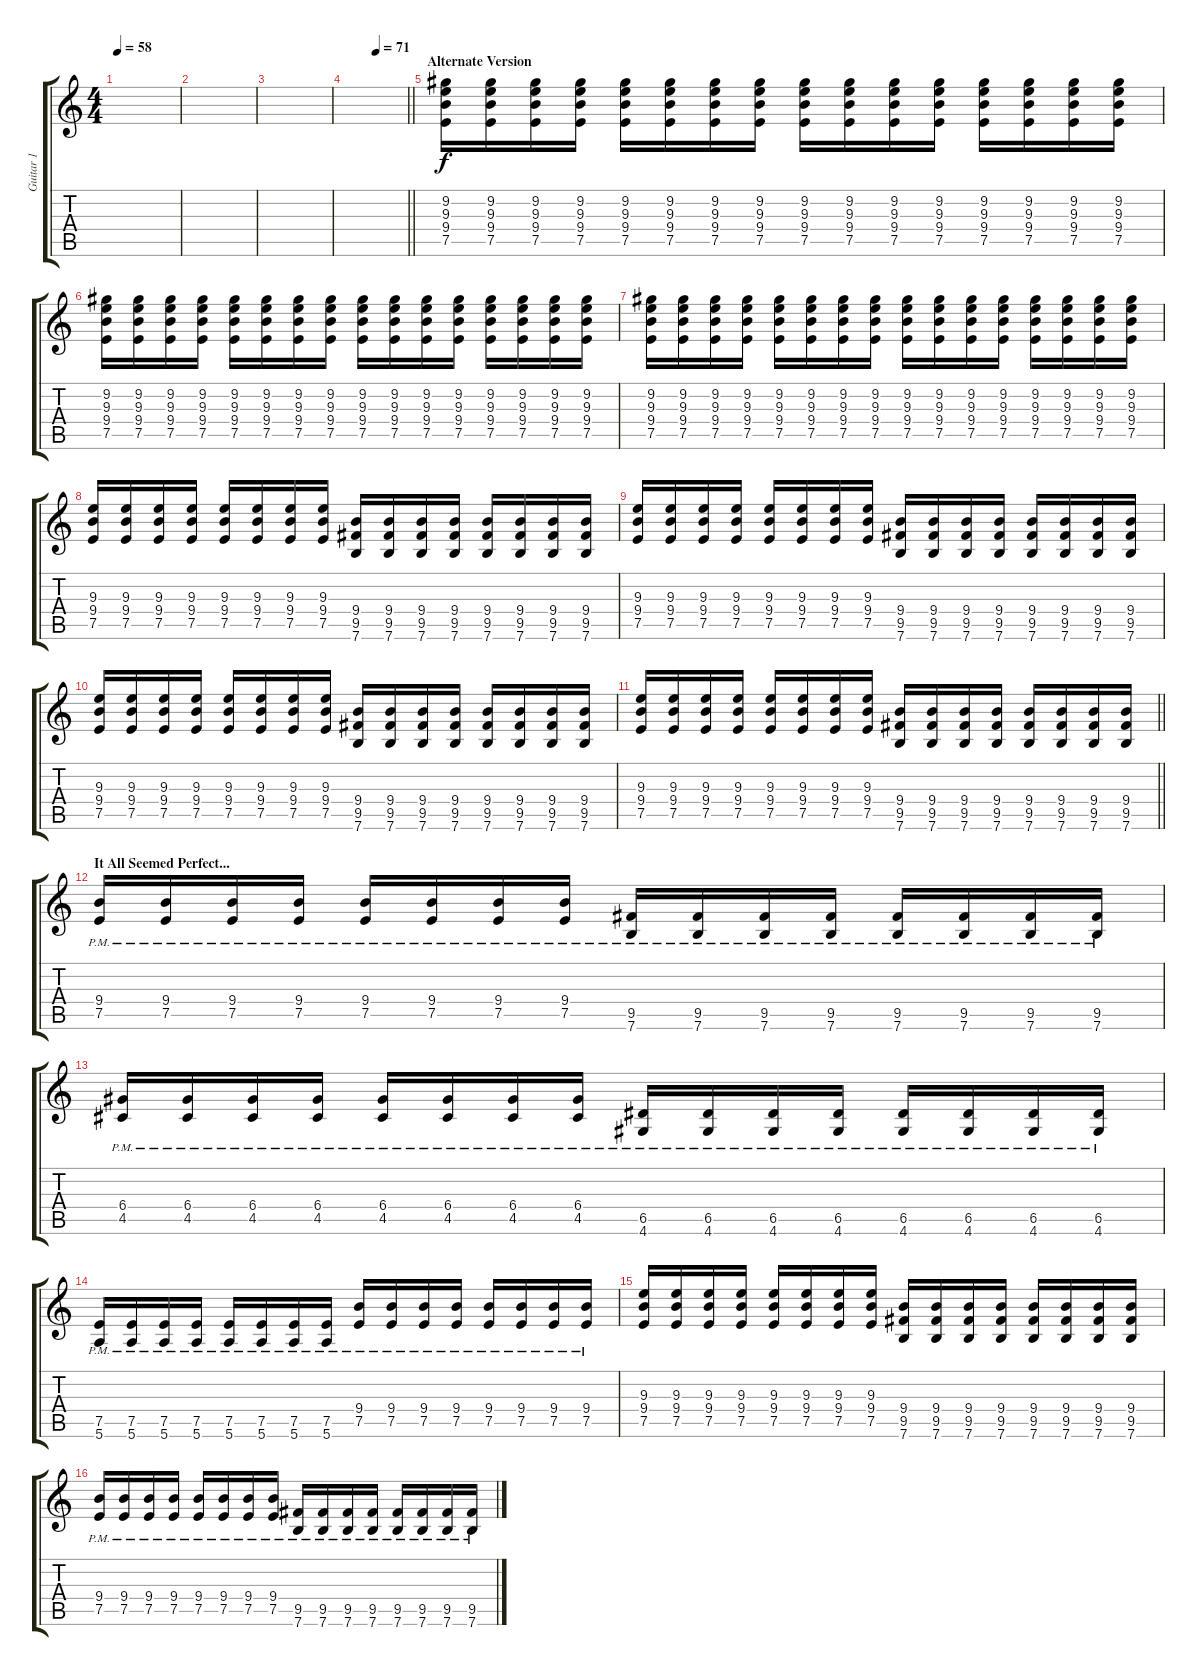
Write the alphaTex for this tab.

\track ("Guitar 1" "Guitar 1") {instrument electricguitarclean}
\staff {score tabs}
\tuning (E4 B3 G3 D3 A2 E2) {hide}
\ts (4 4)
\tempo 58
\clef g2
\ks c
|
|
|
\tempo (71 0.5)
\barLineRight lightlight
|
\section ("" "Alternate Version")
(9.2 9.3 9.4 7.5).16 (9.2 9.3 9.4 7.5).16 (9.2 9.3 9.4 7.5).16 (9.2 9.3 9.4 7.5).16 (9.2 9.3 9.4 7.5).16 (9.2 9.3 9.4 7.5).16 (9.2 9.3 9.4 7.5).16 (9.2 9.3 9.4 7.5).16 (9.2 9.3 9.4 7.5).16 (9.2 9.3 9.4 7.5).16 (9.2 9.3 9.4 7.5).16 (9.2 9.3 9.4 7.5).16 (9.2 9.3 9.4 7.5).16 (9.2 9.3 9.4 7.5).16 (9.2 9.3 9.4 7.5).16 (9.2 9.3 9.4 7.5).16 |
(9.2 9.3 9.4 7.5).16 (9.2 9.3 9.4 7.5).16 (9.2 9.3 9.4 7.5).16 (9.2 9.3 9.4 7.5).16 (9.2 9.3 9.4 7.5).16 (9.2 9.3 9.4 7.5).16 (9.2 9.3 9.4 7.5).16 (9.2 9.3 9.4 7.5).16 (9.2 9.3 9.4 7.5).16 (9.2 9.3 9.4 7.5).16 (9.2 9.3 9.4 7.5).16 (9.2 9.3 9.4 7.5).16 (9.2 9.3 9.4 7.5).16 (9.2 9.3 9.4 7.5).16 (9.2 9.3 9.4 7.5).16 (9.2 9.3 9.4 7.5).16 |
(9.2 9.3 9.4 7.5).16 (9.2 9.3 9.4 7.5).16 (9.2 9.3 9.4 7.5).16 (9.2 9.3 9.4 7.5).16 (9.2 9.3 9.4 7.5).16 (9.2 9.3 9.4 7.5).16 (9.2 9.3 9.4 7.5).16 (9.2 9.3 9.4 7.5).16 (9.2 9.3 9.4 7.5).16 (9.2 9.3 9.4 7.5).16 (9.2 9.3 9.4 7.5).16 (9.2 9.3 9.4 7.5).16 (9.2 9.3 9.4 7.5).16 (9.2 9.3 9.4 7.5).16 (9.2 9.3 9.4 7.5).16 (9.2 9.3 9.4 7.5).16 |
(9.3 9.4 7.5).16 (9.3 9.4 7.5).16 (9.3 9.4 7.5).16 (9.3 9.4 7.5).16 (9.3 9.4 7.5).16 (9.3 9.4 7.5).16 (9.3 9.4 7.5).16 (9.3 9.4 7.5).16 (9.4 9.5 7.6).16 (9.4 9.5 7.6).16 (9.4 9.5 7.6).16 (9.4 9.5 7.6).16 (9.4 9.5 7.6).16 (9.4 9.5 7.6).16 (9.4 9.5 7.6).16 (9.4 9.5 7.6).16 |
(9.3 9.4 7.5).16 (9.3 9.4 7.5).16 (9.3 9.4 7.5).16 (9.3 9.4 7.5).16 (9.3 9.4 7.5).16 (9.3 9.4 7.5).16 (9.3 9.4 7.5).16 (9.3 9.4 7.5).16 (9.4 9.5 7.6).16 (9.4 9.5 7.6).16 (9.4 9.5 7.6).16 (9.4 9.5 7.6).16 (9.4 9.5 7.6).16 (9.4 9.5 7.6).16 (9.4 9.5 7.6).16 (9.4 9.5 7.6).16 |
(9.3 9.4 7.5).16 (9.3 9.4 7.5).16 (9.3 9.4 7.5).16 (9.3 9.4 7.5).16 (9.3 9.4 7.5).16 (9.3 9.4 7.5).16 (9.3 9.4 7.5).16 (9.3 9.4 7.5).16 (9.4 9.5 7.6).16 (9.4 9.5 7.6).16 (9.4 9.5 7.6).16 (9.4 9.5 7.6).16 (9.4 9.5 7.6).16 (9.4 9.5 7.6).16 (9.4 9.5 7.6).16 (9.4 9.5 7.6).16 |
\barLineRight lightlight
(9.3 9.4 7.5).16 (9.3 9.4 7.5).16 (9.3 9.4 7.5).16 (9.3 9.4 7.5).16 (9.3 9.4 7.5).16 (9.3 9.4 7.5).16 (9.3 9.4 7.5).16 (9.3 9.4 7.5).16 (9.4 9.5 7.6).16 (9.4 9.5 7.6).16 (9.4 9.5 7.6).16 (9.4 9.5 7.6).16 (9.4 9.5 7.6).16 (9.4 9.5 7.6).16 (9.4 9.5 7.6).16 (9.4 9.5 7.6).16 |
\section ("" "It All Seemed Perfect...")
(9.4{pm} 7.5{pm}).16 (9.4{pm} 7.5{pm}).16 (9.4{pm} 7.5{pm}).16 (9.4{pm} 7.5{pm}).16 (9.4{pm} 7.5{pm}).16 (9.4{pm} 7.5{pm}).16 (9.4{pm} 7.5{pm}).16 (9.4{pm} 7.5{pm}).16 (9.5{pm} 7.6{pm}).16 (9.5{pm} 7.6{pm}).16 (9.5{pm} 7.6{pm}).16 (9.5{pm} 7.6{pm}).16 (9.5{pm} 7.6{pm}).16 (9.5{pm} 7.6{pm}).16 (9.5{pm} 7.6{pm}).16 (9.5{pm} 7.6{pm}).16 |
(6.4{pm} 4.5{pm}).16 (6.4{pm} 4.5{pm}).16 (6.4{pm} 4.5{pm}).16 (6.4{pm} 4.5{pm}).16 (6.4{pm} 4.5{pm}).16 (6.4{pm} 4.5{pm}).16 (6.4{pm} 4.5{pm}).16 (6.4{pm} 4.5{pm}).16 (6.5{pm} 4.6{pm}).16 (6.5{pm} 4.6{pm}).16 (6.5{pm} 4.6{pm}).16 (6.5{pm} 4.6{pm}).16 (6.5{pm} 4.6{pm}).16 (6.5{pm} 4.6{pm}).16 (6.5{pm} 4.6{pm}).16 (6.5{pm} 4.6{pm}).16 |
(7.5{pm} 5.6{pm}).16 (7.5{pm} 5.6{pm}).16 (7.5{pm} 5.6{pm}).16 (7.5{pm} 5.6{pm}).16 (7.5{pm} 5.6{pm}).16 (7.5{pm} 5.6{pm}).16 (7.5{pm} 5.6{pm}).16 (7.5{pm} 5.6{pm}).16 (9.4{pm} 7.5{pm}).16 (9.4{pm} 7.5{pm}).16 (9.4{pm} 7.5{pm}).16 (9.4{pm} 7.5{pm}).16 (9.4{pm} 7.5{pm}).16 (9.4{pm} 7.5{pm}).16 (9.4{pm} 7.5{pm}).16 (9.4{pm} 7.5{pm}).16 |
(9.3 9.4 7.5).16 (9.3 9.4 7.5).16 (9.3 9.4 7.5).16 (9.3 9.4 7.5).16 (9.3 9.4 7.5).16 (9.3 9.4 7.5).16 (9.3 9.4 7.5).16 (9.3 9.4 7.5).16 (9.4 9.5 7.6).16 (9.4 9.5 7.6).16 (9.4 9.5 7.6).16 (9.4 9.5 7.6).16 (9.4 9.5 7.6).16 (9.4 9.5 7.6).16 (9.4 9.5 7.6).16 (9.4 9.5 7.6).16 |
(9.4{pm} 7.5{pm}).16 (9.4{pm} 7.5{pm}).16 (9.4{pm} 7.5{pm}).16 (9.4{pm} 7.5{pm}).16 (9.4{pm} 7.5{pm}).16 (9.4{pm} 7.5{pm}).16 (9.4{pm} 7.5{pm}).16 (9.4{pm} 7.5{pm}).16 (9.5{pm} 7.6{pm}).16 (9.5{pm} 7.6{pm}).16 (9.5{pm} 7.6{pm}).16 (9.5{pm} 7.6{pm}).16 (9.5{pm} 7.6{pm}).16 (9.5{pm} 7.6{pm}).16 (9.5{pm} 7.6{pm}).16 (9.5{pm} 7.6{pm}).16
